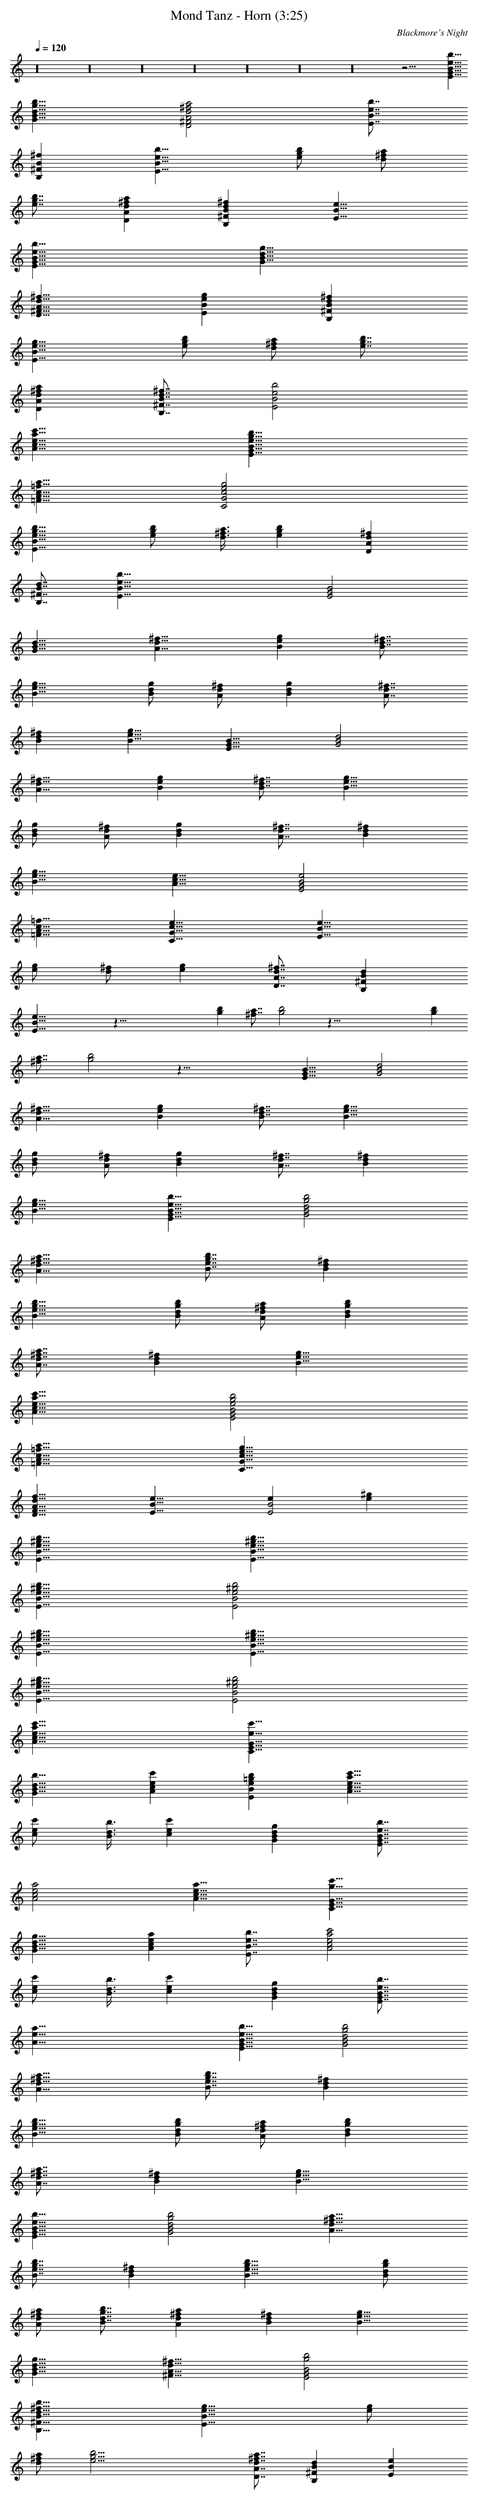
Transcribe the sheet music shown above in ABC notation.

X:1
T:Mond Tanz - Horn (3:25)
C:Blackmore's Night
L:1/4
Q:120
K:C
z16 z16 z16 z16 z16 z16 z16 z59/4 [b15/8e15/8B15/8G15/8E15/8]
[b15/8g15/8d15/8B15/8G15/8] [a2^f2d2A2^F2D2] [b7/8e7/8B7/8E7/8]
[B^f^FB,] [b15/8e15/8B15/8E15/8] [b/2g/2e/2] [a/2^f/2d/2]
[b7/8g7/8e7/8] [ad^fAD] [B^fd^FB,] [e15/8B15/8E15/8]
[b15/8e15/8B15/8G15/8E15/8] [d15/8g15/8B15/8G15/8]
[d15/8^f15/8A15/8^F15/8D15/8] [egBE] [d^fB^FB,]
[e15/8g15/8B15/8E15/8] [g/2b/2e/2] [^f/2a/2d/2] [g7/8b7/8e7/8]
[^fadAD] [d7/8^f7/8B7/8^F7/8B,7/8] [e2b2B2E2]
[c'15/8a15/8e15/8c15/8A15/8] [b15/8g15/8e15/8B15/8G15/8E15/8]
[a15/8=f15/8c15/8A15/8=F15/8] [g2e2c2G2C2]
[b15/8g15/8e15/8B15/8E15/8] [b/2g/2e/2] [a3/8^f3/8d3/8] [bge] [d^fAD]
[d7/8B7/8^F7/8B,7/8] [b61/8e61/8B61/8E61/8] [B2G2E2]
[d15/8B15/8G15/8] [^f15/8d15/8A15/8] [geB] [^f7/8d7/8B7/8]
[g15/8e15/8B15/8] [g/2d/2B/2] [^f/2d/2A/2] [gdB] [^f7/8d7/8A7/8]
[^fdB] [g15/8e15/8B15/8] [B15/8G15/8E15/8] [d2B2G2]
[^f15/8d15/8A15/8] [geB] [^f7/8d7/8B7/8] [g15/8e15/8B15/8]
[g/2d/2B/2] [^f/2d/2A/2] [gdB] [^f7/8d7/8A7/8] [^fdB]
[g15/8e15/8B15/8] [e15/8c15/8A15/8] [e2B2G2E2]
[=f15/8c15/8A15/8=F15/8] [e15/8c15/8G15/8C15/8] [e15/8B15/8E15/8]
[g/2e/2] [^f/2d/2] [ge] [^f7/8d7/8A7/8D7/8] [dB^FB,]
[e61/8B61/8E61/8] z91/8 [bg] [a7/8^f7/8] [b2g2] z91/8 [bg]
[a7/8^f7/8] [b2g2] z45/8 [B15/8G15/8E15/8] [d2B2G2]
[^f15/8d15/8A15/8] [geB] [^f7/8d7/8B7/8] [g15/8e15/8B15/8]
[g/2d/2B/2] [^f/2d/2A/2] [gdB] [^f7/8d7/8A7/8] [^fdB]
[g15/8e15/8B15/8] [b15/8e15/8B15/8G15/8E15/8] [b2g2d2B2G2]
[a15/8^f15/8d15/8A15/8] [b7/8e7/8g7/8B7/8] [B^fd]
[b15/8e15/8g15/8B15/8] [b/2g/2d/2B/2] [a/2^f/2d/2A/2] [bgdB]
[a7/8d7/8^f7/8A7/8] [B^fd] [B15/8e15/8g15/8]
[c'15/8a15/8e15/8c15/8A15/8] [b2g2e2B2G2E2]
[a15/8=f15/8c15/8A15/8=F15/8] [g15/8e15/8c15/8G15/8C15/8]
[f15/8d15/8A15/8F15/8D15/8] [e15/8B15/8E15/8] [eB2E2] [^ge]
[b15/8^g15/8e15/8B15/8E15/8] [b15/8^g15/8e15/8B15/8E15/8]
[b15/8^g15/8e15/8B15/8E15/8] [b2^g2e2B2E2]
[b15/8^g15/8e15/8B15/8E15/8] [b15/8^g15/8e15/8B15/8E15/8]
[b15/8^g15/8e15/8B15/8E15/8] [b2^g2e2B2E2]
[c'15/8a15/8e15/8c15/8A15/8] [e15/8c'15/8G15/8E15/8C15/8]
[d15/8b15/8B15/8G15/8] [ec'cA] [b=geBE] [c'15/8a15/8e15/8c15/8A15/8]
[e/2c'/2c/2] [d3/8b3/8B3/8] [ec'c] [dgBG] [b7/8e7/8B7/8G7/8E7/8]
[a2e2c2A2] [e15/8a15/8c15/8A15/8] [g15/8c'15/8G15/8E15/8C15/8]
[g15/8d15/8B15/8G15/8] [aecA] [e7/8b7/8B7/8E7/8] [c'2a2e2c2A2]
[e/2c'/2c/2] [d3/8b3/8B3/8] [ec'c] [dgBG] [b7/8e7/8B7/8G7/8E7/8]
[a61/8e61/8A61/8] [b15/8e15/8B15/8G15/8E15/8] [b2g2d2B2G2]
[a15/8^f15/8d15/8A15/8] [b7/8e7/8g7/8B7/8] [B^fd]
[b15/8e15/8g15/8B15/8] [b/2g/2d/2B/2] [a/2^f/2d/2A/2] [bgdB]
[a7/8d7/8^f7/8A7/8] [B^fd] [B15/8e15/8g15/8]
[b15/8e15/8B15/8G15/8E15/8] [b2g2d2B2G2] [a15/8^f15/8d15/8A15/8]
[b7/8e7/8g7/8B7/8] [B^fd] [b15/8e15/8g15/8B15/8] [b/2g/2d/2B/2]
[a/2^f/2d/2A/2] [b7/8g7/8d7/8B7/8] [ad^fA] [B^fd] [B15/8e15/8g15/8]
[d15/8g15/8B15/8G15/8] [d15/8^f15/8A15/8^F15/8] [b2g2B2G2E2]
[b15/8^f15/8d15/8B15/8^F15/8B,15/8] [g15/8e15/8B15/8E15/8] [g/2e/2]
[a/2^f/2d/2] [b19/4g19/4e19/4] [a7/8d7/8^f7/8A7/8D7/8] [Bd^FB,] [BeE]
